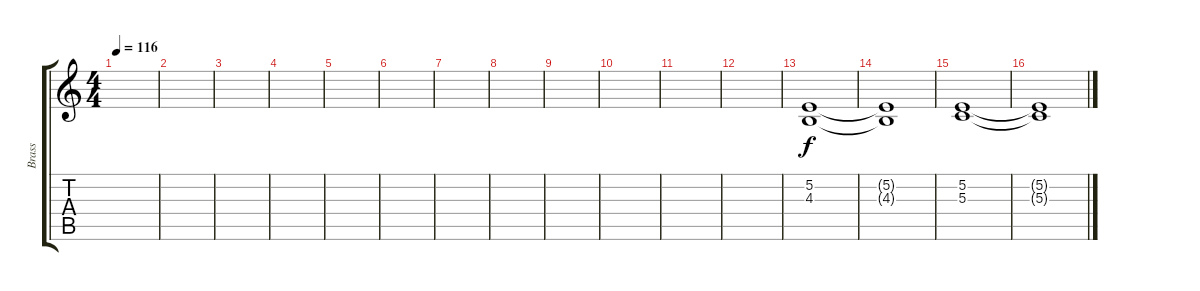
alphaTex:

\track ("Brass" "Brass") {instrument brasssection}
\staff {score tabs}
\tuning (E4 B3 G3 D3 A2 E2) {hide}
\ts (4 4)
\tempo 116
\clef g2
\ks c
|
|
|
|
|
|
|
|
|
|
|
|
(5.2 4.3).1 |
(5.2{t} 4.3{t}).1 |
(5.2 5.3).1 |
(5.2{t} 5.3{t}).1
